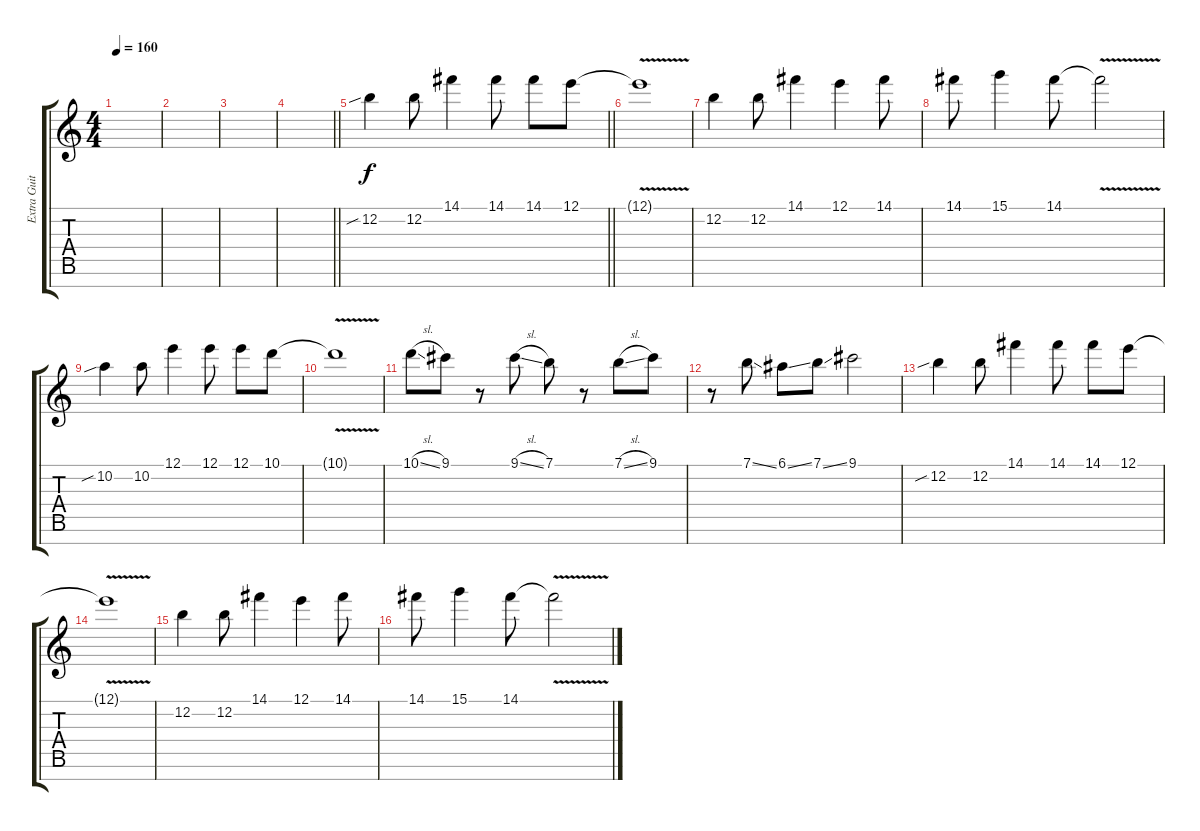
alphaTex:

\track ("Extra Guitar" "Extra Guit") {instrument distortionguitar}
\staff {score tabs}
\tuning (E4 B3 G3 D3 A2 E2 B1) {hide}
\ts (4 4)
\section ("" "")
\tempo 160
\clef g2
\ks c
|
|
|
\barLineRight lightlight
|
\section ("" "")
\barLineRight lightlight
12.2{sib}.4 12.2.8 14.1.4 14.1.8 14.1.8 12.1.8 |
12.1{v t}.1 |
12.2.4 12.2.8 14.1.4 12.1.4 14.1.8 |
14.1.8 15.1.4 14.1.8 14.1{v t}.2 |
10.2{sib}.4 10.2.8 12.1.4 12.1.8 12.1.8 10.1.8 |
10.1{v t}.1 |
10.1{sl}.8 9.1.8 r.8 9.1{sl}.8 7.1.8 r.8 7.1{sl}.8 9.1.8 |
r.8 7.1{ss}.8 6.1{ss}.8 7.1{ss}.8 9.1.2 |
12.2{sib}.4 12.2.8 14.1.4 14.1.8 14.1.8 12.1.8 |
12.1{v t}.1 |
12.2.4 12.2.8 14.1.4 12.1.4 14.1.8 |
14.1.8 15.1.4 14.1.8 14.1{v t}.2
